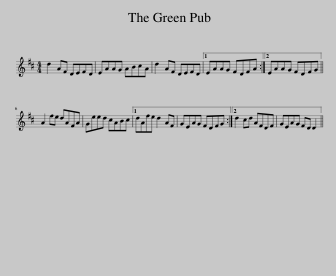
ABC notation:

X:1
L:1/8
M:4/4
I:linebreak $
K:D
V:1 treble
V:1
 d2 AF DEFD | EAAG ABcA | d2 AF DEFD |1 EAAG FDFA :|2 EAAG FDFG ||$ %5
 A2 fe dAFA | Geed cABc |1 dAfe d2 AF | GEAG FDFG :|2 d2 cd AFDF | %10
 GEAG FD D2 || %11
